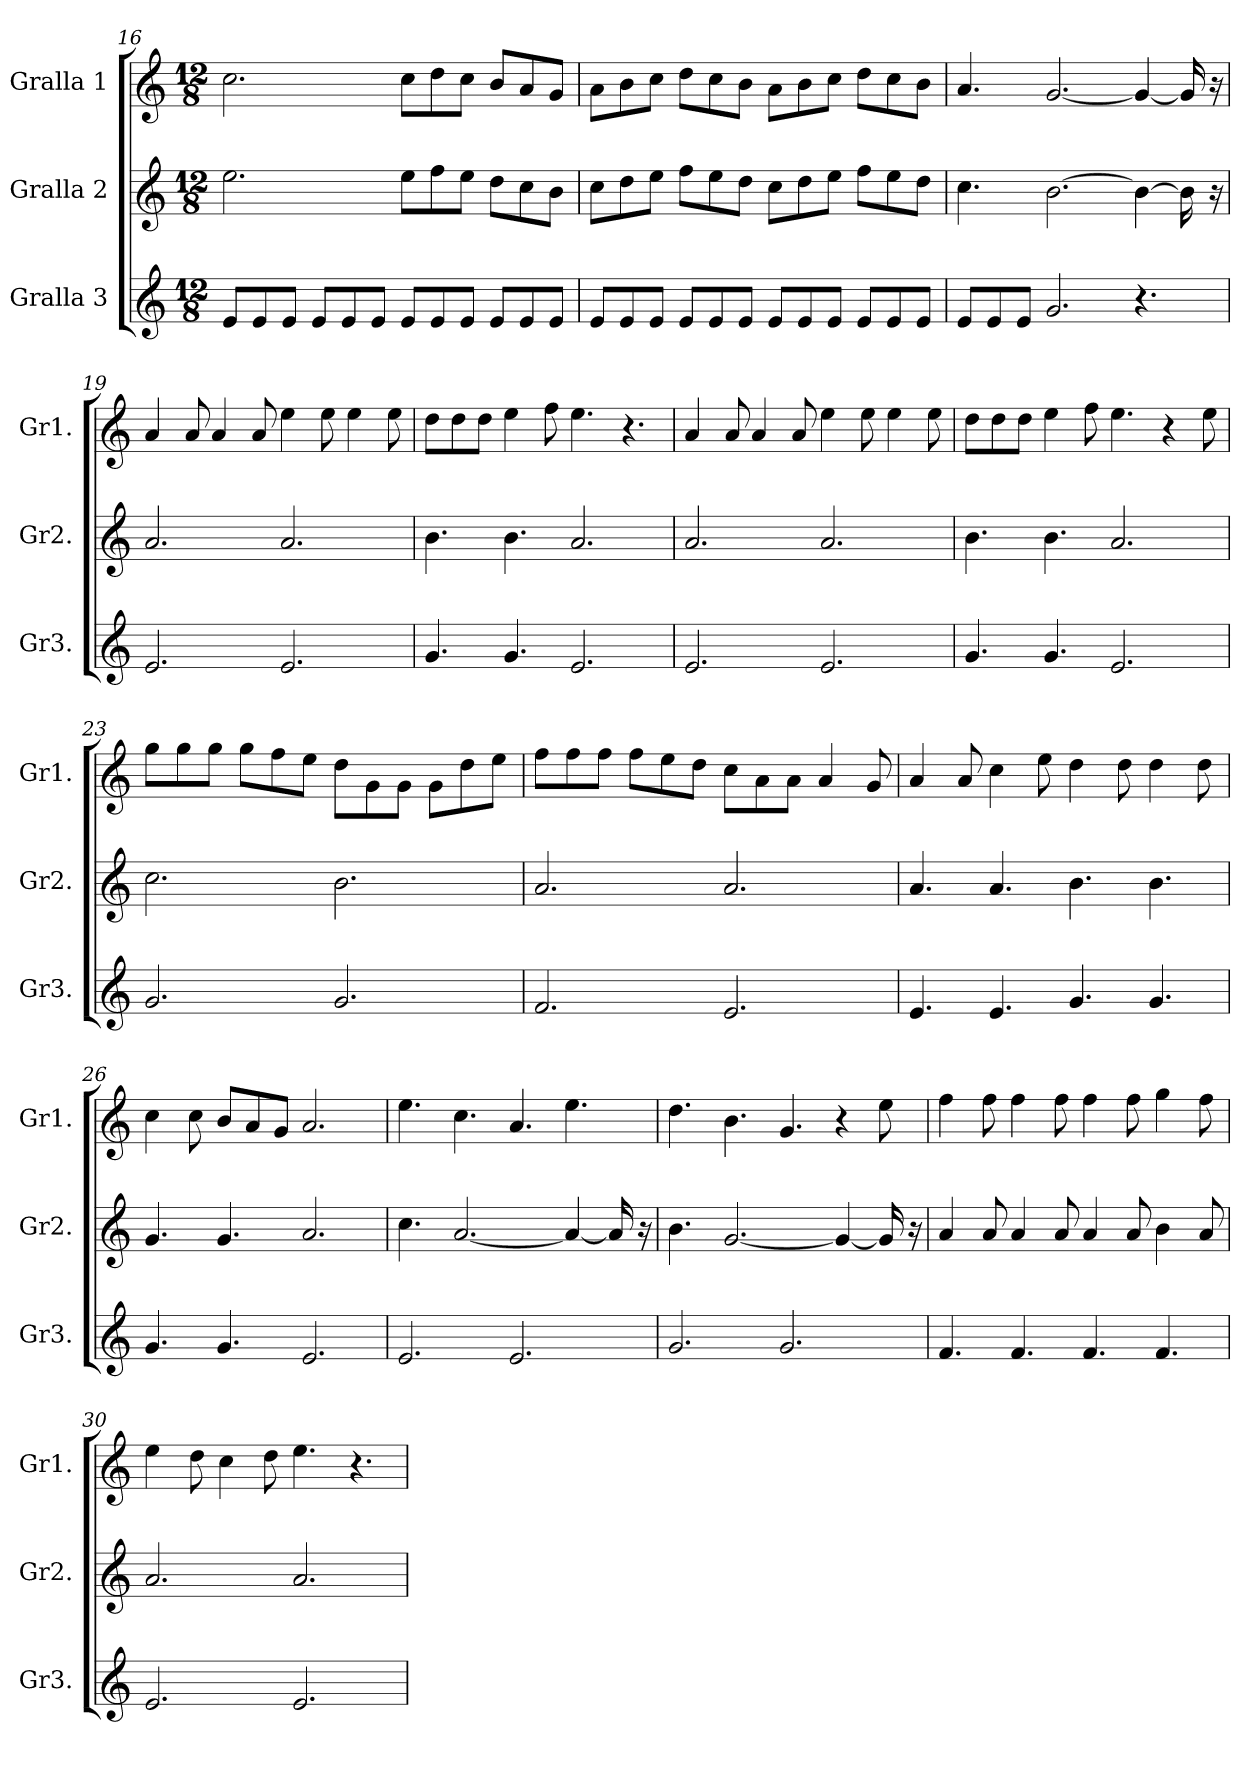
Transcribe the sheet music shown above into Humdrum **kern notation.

**kern	**kern	**kern
*part3	*part2	*part1
*staff3	*staff2	*staff1
*I"Gralla 3	*I"Gralla 2	*I"Gralla 1
*I'Gr3.	*I'Gr2.	*I'Gr1.
*clefG2	*clefG2	*clefG2
*k[]	*k[]	*k[]
*M12/8	*M12/8	*M12/8
=16	=16	=16
8e/L	2.ee\	2.cc\
8e/	.	.
8e/J	.	.
8e/L	.	.
8e/	.	.
8e/J	.	.
8e/L	8ee\L	8cc\L
8e/	8ff\	8dd\
8e/J	8ee\J	8cc\J
8e/L	8dd\L	8b/L
8e/	8cc\	8a/
8e/J	8b\J	8g/J
=17	=17	=17
8e/L	8cc\L	8a\L
8e/	8dd\	8b\
8e/J	8ee\J	8cc\J
8e/L	8ff\L	8dd\L
8e/	8ee\	8cc\
8e/J	8dd\J	8b\J
8e/L	8cc\L	8a\L
8e/	8dd\	8b\
8e/J	8ee\J	8cc\J
8e/L	8ff\L	8dd\L
8e/	8ee\	8cc\
8e/J	8dd\J	8b\J
=18	=18	=18
8e/L	4.cc\	4.a/
8e/	.	.
8e/J	.	.
2.g/	[2.b\	[2.g/
4.r	4b\_	4g/_
.	16b\]	16g/]
.	16r	16r
!!LO:PB:g=z
=19	=19	=19
2.e/	2.a/	4a/
.	.	8a/
.	.	4a/
.	.	8a/
2.e/	2.a/	4ee\
.	.	8ee\
.	.	4ee\
.	.	8ee\
=20	=20	=20
4.g/	4.b\	8dd\L
.	.	8dd\
.	.	8dd\J
4.g/	4.b\	4ee\
.	.	8ff\
2.e/	2.a/	4.ee\
.	.	4.r
=21	=21	=21
2.e/	2.a/	4a/
.	.	8a/
.	.	4a/
.	.	8a/
2.e/	2.a/	4ee\
.	.	8ee\
.	.	4ee\
.	.	8ee\
=22	=22	=22
4.g/	4.b\	8dd\L
.	.	8dd\
.	.	8dd\J
4.g/	4.b\	4ee\
.	.	8ff\
2.e/	2.a/	4.ee\
.	.	4r
.	.	8ee\
=23	=23	=23
2.g/	2.cc\	8gg\L
.	.	8gg\
.	.	8gg\J
.	.	8gg\L
.	.	8ff\
.	.	8ee\J
2.g/	2.b\	8dd\L
.	.	8g\
.	.	8g\J
.	.	8g\L
.	.	8dd\
.	.	8ee\J
!!LO:LB:g=z
=24	=24	=24
2.f/	2.a/	8ff\L
.	.	8ff\
.	.	8ff\J
.	.	8ff\L
.	.	8ee\
.	.	8dd\J
2.e/	2.a/	8cc\L
.	.	8a\
.	.	8a\J
.	.	4a/
.	.	8g/
=25	=25	=25
4.e/	4.a/	4a/
.	.	8a/
4.e/	4.a/	4cc\
.	.	8ee\
4.g/	4.b\	4dd\
.	.	8dd\
4.g/	4.b\	4dd\
.	.	8dd\
=26	=26	=26
4.g/	4.g/	4cc\
.	.	8cc\
4.g/	4.g/	8b/L
.	.	8a/
.	.	8g/J
2.e/	2.a/	2.a/
=27	=27	=27
2.e/	4.cc\	4.ee\
.	[2.a/	4.cc\
2.e/	.	4.a/
.	4a/_	4.ee\
.	16a/]	.
.	16r	.
=28	=28	=28
2.g/	4.b\	4.dd\
.	[2.g/	4.b\
2.g/	.	4.g/
.	4g/_	4r
.	16g/]	8ee\
.	16r	.
!!LO:LB:g=z
=29	=29	=29
4.f/	4a/	4ff\
.	8a/	8ff\
4.f/	4a/	4ff\
.	8a/	8ff\
4.f/	4a/	4ff\
.	8a/	8ff\
4.f/	4b\	4gg\
.	8a/	8ff\
=30	=30	=30
2.e/	2.a/	4ee\
.	.	8dd\
.	.	4cc\
.	.	8dd\
2.e/	2.a/	4.ee\
.	.	4.r
=	=	=
*-	*-	*-
